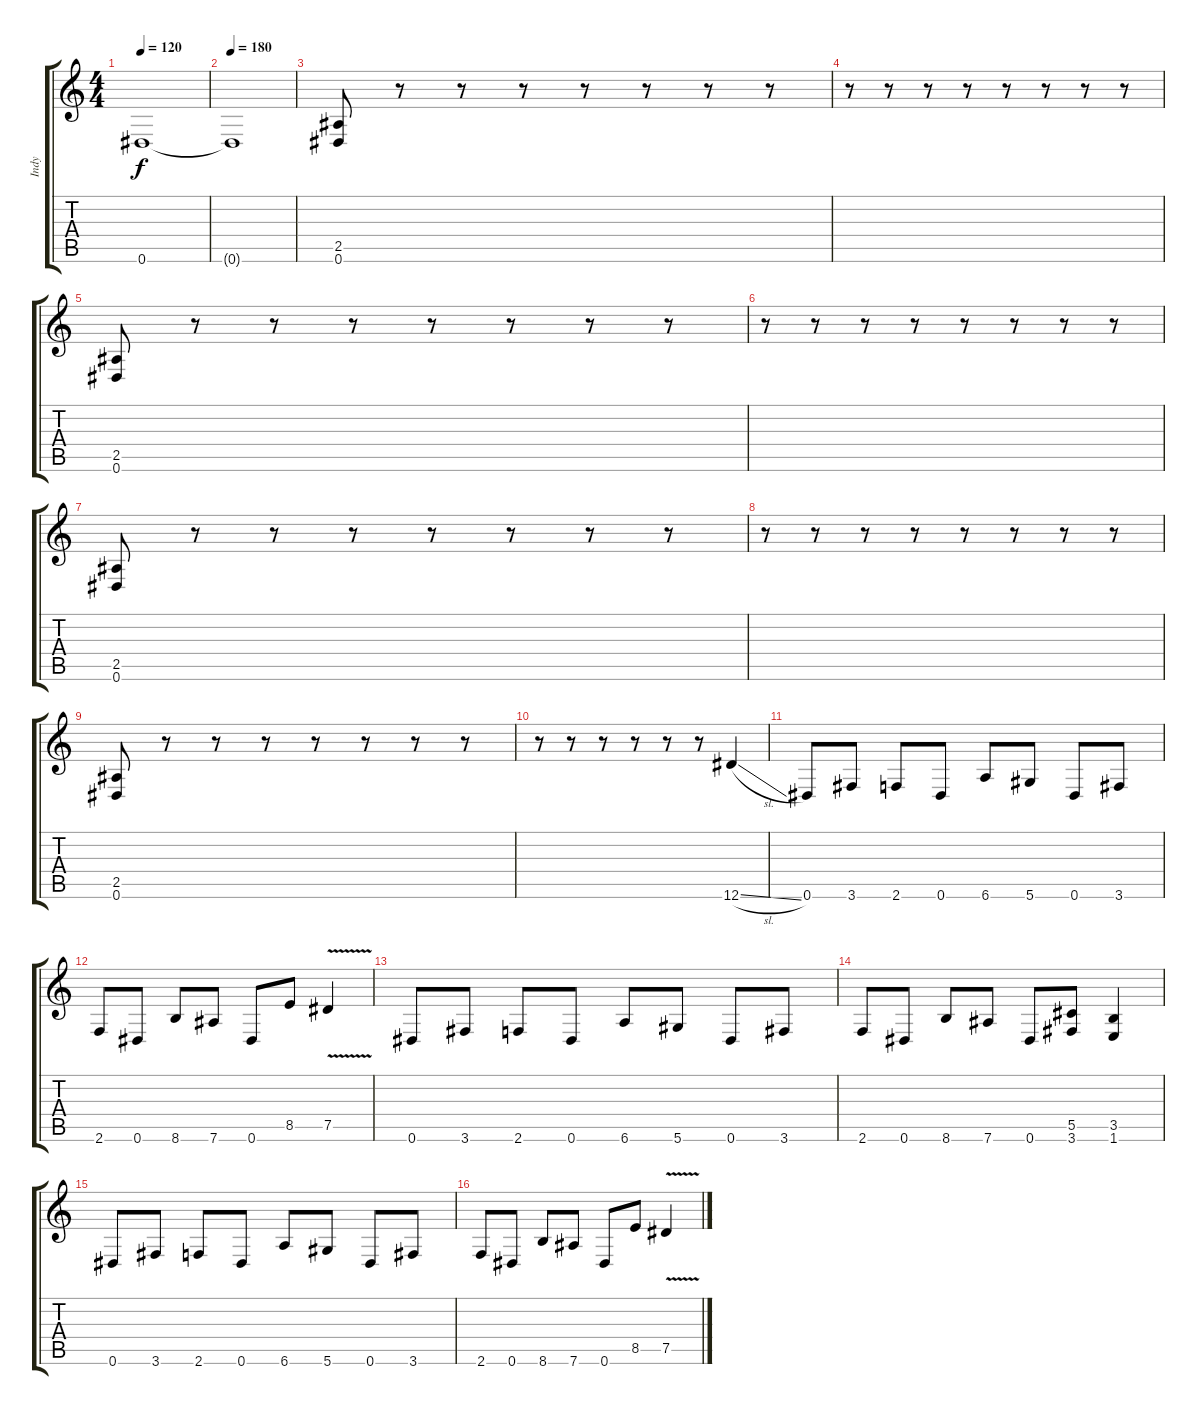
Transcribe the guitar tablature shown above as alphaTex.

\track ("Indy" "Indy") {instrument distortionguitar}
\staff {score tabs}
\tuning (Eb4 Bb3 Gb3 Db3 Ab2 Eb2) {hide}
\ts (4 4)
\tempo 120
\clef g2
\ks c
0.6{t}.1{dy f} |
\tempo 180
0.6{t}.1 |
(2.5 0.6).8 r.8 r.8 r.8 r.8 r.8 r.8 r.8 |
r.8 r.8 r.8 r.8 r.8 r.8 r.8 r.8 |
(2.5 0.6).8 r.8 r.8 r.8 r.8 r.8 r.8 r.8 |
r.8 r.8 r.8 r.8 r.8 r.8 r.8 r.8 |
(2.5 0.6).8 r.8 r.8 r.8 r.8 r.8 r.8 r.8 |
r.8 r.8 r.8 r.8 r.8 r.8 r.8 r.8 |
(2.5 0.6).8 r.8 r.8 r.8 r.8 r.8 r.8 r.8 |
r.8 r.8 r.8 r.8 r.8 r.8 12.6{sl}.4 |
0.6.8 3.6.8 2.6.8 0.6.8 6.6.8 5.6.8 0.6.8 3.6.8 |
2.6.8 0.6.8 8.6.8 7.6.8 0.6.8 8.5.8 7.5{v}.4 |
0.6.8 3.6.8 2.6.8 0.6.8 6.6.8 5.6.8 0.6.8 3.6.8 |
2.6.8 0.6.8 8.6.8 7.6.8 0.6.8 (5.5 3.6).8 (3.5 1.6).4 |
0.6.8 3.6.8 2.6.8 0.6.8 6.6.8 5.6.8 0.6.8 3.6.8 |
2.6.8 0.6.8 8.6.8 7.6.8 0.6.8 8.5.8 7.5{v}.4
